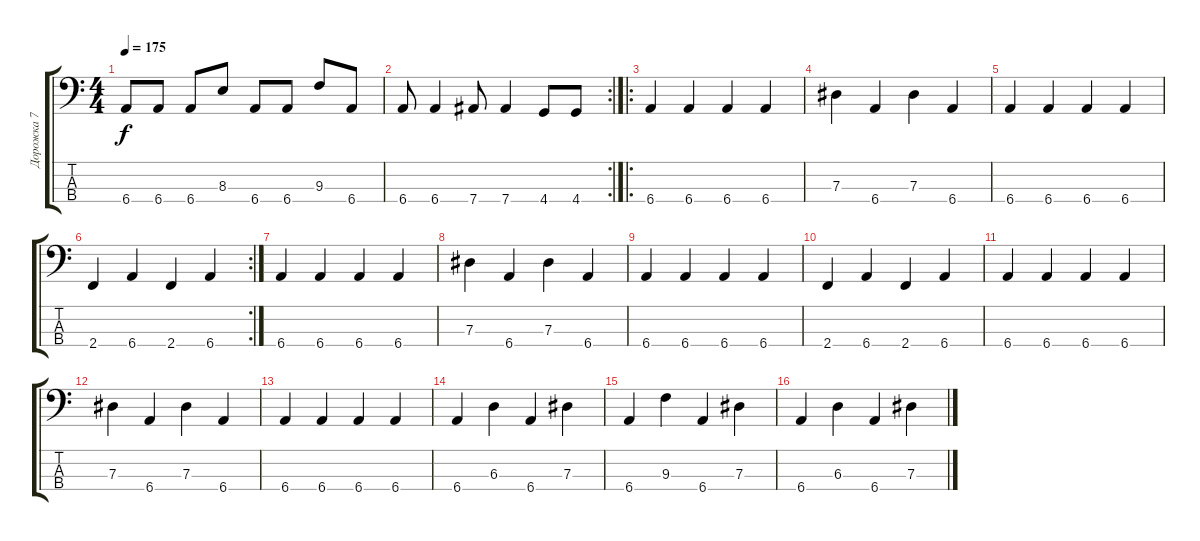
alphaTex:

\track ("Дорожка 7" "Дорожка 7") {instrument electricbassfinger}
\staff {score tabs}
\tuning (Gb2 Db2 Ab1 Eb1) {hide}
\ts (4 4)
\tempo 175
\clef f4
\ks c
6.4.8{dy f} 6.4.8 6.4.8 8.3.8 6.4.8 6.4.8 9.3.8 6.4.8 |
\rc 2
6.4.8 6.4.4 7.4.8 7.4.4 4.4.8 4.4.8 |
\ro
6.4.4 6.4.4 6.4.4 6.4.4 |
7.3.4 6.4.4 7.3.4 6.4.4 |
6.4.4 6.4.4 6.4.4 6.4.4 |
\rc 2
2.4.4 6.4.4 2.4.4 6.4.4 |
6.4.4 6.4.4 6.4.4 6.4.4 |
7.3.4 6.4.4 7.3.4 6.4.4 |
6.4.4 6.4.4 6.4.4 6.4.4 |
2.4.4 6.4.4 2.4.4 6.4.4 |
6.4.4 6.4.4 6.4.4 6.4.4 |
7.3.4 6.4.4 7.3.4 6.4.4 |
6.4.4 6.4.4 6.4.4 6.4.4 |
6.4.4 6.3.4 6.4.4 7.3.4 |
6.4.4 9.3.4 6.4.4 7.3.4 |
6.4.4 6.3.4 6.4.4 7.3.4
